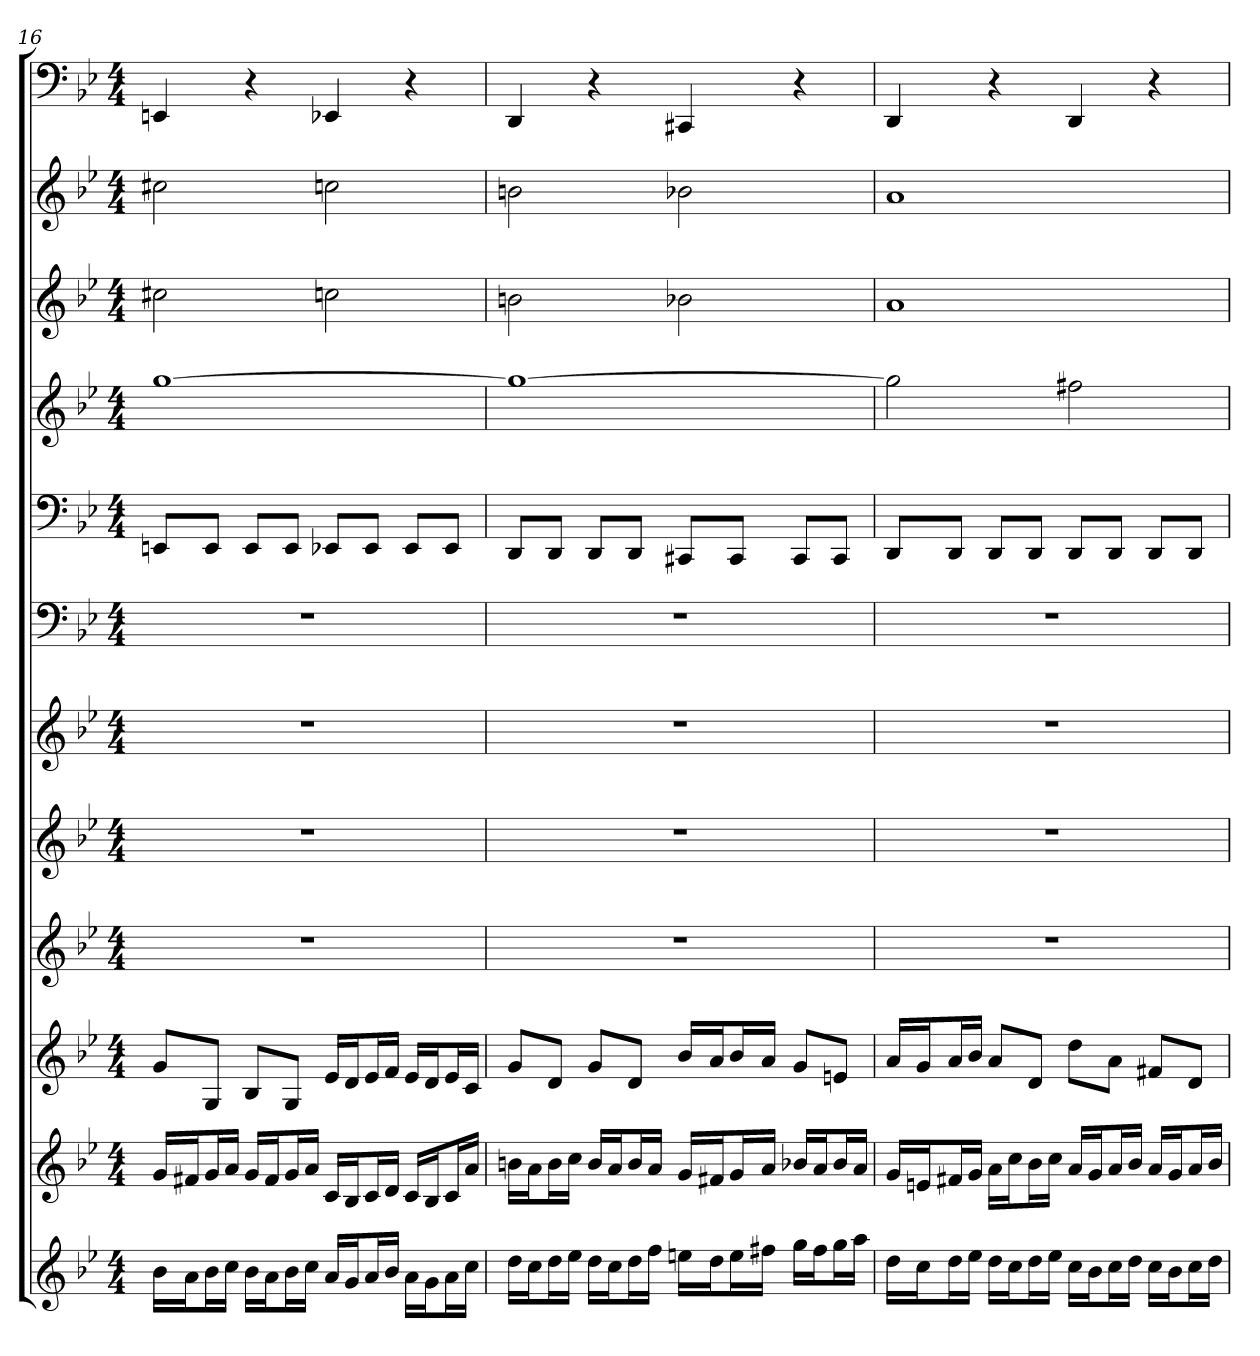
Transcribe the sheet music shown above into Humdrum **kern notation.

**kern	**kern	**kern	**kern	**kern	**kern	**kern	**kern	**kern	**kern	**kern	**kern
*part12	*part11	*part10	*part9	*part8	*part7	*part6	*part5	*part4	*part3	*part2	*part1
*staff12	*staff11	*staff10	*staff9	*staff8	*staff7	*staff6	*staff5	*staff4	*staff3	*staff2	*staff1
*clefG2	*clefG2	*clefG2	*clefG2	*clefG2	*clefG2	*clefF4	*clefF4	*clefG2	*clefG2	*clefG2	*clefF4
*k[b-e-]	*k[b-e-]	*k[b-e-]	*k[b-e-]	*k[b-e-]	*k[b-e-]	*k[b-e-]	*k[b-e-]	*k[b-e-]	*k[b-e-]	*k[b-e-]	*k[b-e-]
*g:	*g:	*g:	*g:	*g:	*g:	*g:	*g:	*g:	*g:	*g:	*g:
*M4/4	*M4/4	*M4/4	*M4/4	*M4/4	*M4/4	*M4/4	*M4/4	*M4/4	*M4/4	*M4/4	*M4/4
=16	=16	=16	=16	=16	=16	=16	=16	=16	=16	=16	=16
16b-\LL	16g/LL	8g/L	1r	1r	1r	1r	8EEn/L	[1gg	2cc#X	2cc#X	4EEn
16a\J	16f#X/J	.	.	.	.	.	.	.	.	.	.
16b-\L	16g/L	8G/J	.	.	.	.	8EE/J	.	.	.	.
16cc\JJ	16a/JJ	.	.	.	.	.	.	.	.	.	.
16b-\LL	16g/LL	8B-/L	.	.	.	.	8EE/L	.	.	.	4r
16a\J	16f#/J	.	.	.	.	.	.	.	.	.	.
16b-\L	16g/L	8G/J	.	.	.	.	8EE/J	.	.	.	.
16cc\JJ	16a/JJ	.	.	.	.	.	.	.	.	.	.
16a/LL	16c/LL	16e-/LL	.	.	.	.	8EE-X/L	.	2ccn	2ccn	4EE-X
16g/J	16B-/J	16d/J	.	.	.	.	.	.	.	.	.
16a/L	16c/L	16e-/L	.	.	.	.	8EE-/J	.	.	.	.
16b-/JJ	16d/JJ	16f/JJ	.	.	.	.	.	.	.	.	.
16a\LL	16c/LL	16e-/LL	.	.	.	.	8EE-/L	.	.	.	4r
16g\J	16B-/J	16d/J	.	.	.	.	.	.	.	.	.
16a\L	16c/L	16e-/L	.	.	.	.	8EE-/J	.	.	.	.
16cc\JJ	16a/JJ	16c/JJ	.	.	.	.	.	.	.	.	.
=17	=17	=17	=17	=17	=17	=17	=17	=17	=17	=17	=17
16dd\LL	16bn\LL	8g/L	1r	1r	1r	1r	8DD/L	1gg_	2bn	2bn	4DD
16cc\J	16a\J	.	.	.	.	.	.	.	.	.	.
16dd\L	16b\L	8d/J	.	.	.	.	8DD/J	.	.	.	.
16ee-\JJ	16cc\JJ	.	.	.	.	.	.	.	.	.	.
16dd\LL	16b/LL	8g/L	.	.	.	.	8DD/L	.	.	.	4r
16cc\J	16a/J	.	.	.	.	.	.	.	.	.	.
16dd\L	16b/L	8d/J	.	.	.	.	8DD/J	.	.	.	.
16ff\JJ	16a/JJ	.	.	.	.	.	.	.	.	.	.
16een\LL	16g/LL	16b-/LL	.	.	.	.	8CC#X/L	.	2b-X	2b-X	4CC#X
16dd\J	16f#X/J	16a/J	.	.	.	.	.	.	.	.	.
16ee\L	16g/L	16b-/L	.	.	.	.	8CC#/J	.	.	.	.
16ff#X\JJ	16a/JJ	16a/JJ	.	.	.	.	.	.	.	.	.
16gg\LL	16b-X/LL	8g/L	.	.	.	.	8CC#/L	.	.	.	4r
16ff#\J	16a/J	.	.	.	.	.	.	.	.	.	.
16gg\L	16b-/L	8en/J	.	.	.	.	8CC#/J	.	.	.	.
16aa\JJ	16a/JJ	.	.	.	.	.	.	.	.	.	.
=18	=18	=18	=18	=18	=18	=18	=18	=18	=18	=18	=18
16dd\LL	16g/LL	16a/LL	1r	1r	1r	1r	8DD/L	2gg]	1a	1a	4DD
16cc\J	16en/J	16g/J	.	.	.	.	.	.	.	.	.
16dd\L	16f#X/L	16a/L	.	.	.	.	8DD/J	.	.	.	.
16ee-\JJ	16g/JJ	16b-/JJ	.	.	.	.	.	.	.	.	.
16dd\LL	16a\LL	8a/L	.	.	.	.	8DD/L	.	.	.	4r
16cc\J	16cc\J	.	.	.	.	.	.	.	.	.	.
16dd\L	16b-\L	8d/J	.	.	.	.	8DD/J	.	.	.	.
16ee-\JJ	16cc\JJ	.	.	.	.	.	.	.	.	.	.
16cc\LL	16a/LL	8dd\L	.	.	.	.	8DD/L	2ff#X	.	.	4DD
16b-\J	16g/J	.	.	.	.	.	.	.	.	.	.
16cc\L	16a/L	8a\J	.	.	.	.	8DD/J	.	.	.	.
16dd\JJ	16b-/JJ	.	.	.	.	.	.	.	.	.	.
16cc\LL	16a/LL	8f#X/L	.	.	.	.	8DD/L	.	.	.	4r
16b-\J	16g/J	.	.	.	.	.	.	.	.	.	.
16cc\L	16a/L	8d/J	.	.	.	.	8DD/J	.	.	.	.
16dd\JJ	16b-/JJ	.	.	.	.	.	.	.	.	.	.
=	=	=	=	=	=	=	=	=	=	=	=
*-	*-	*-	*-	*-	*-	*-	*-	*-	*-	*-	*-
